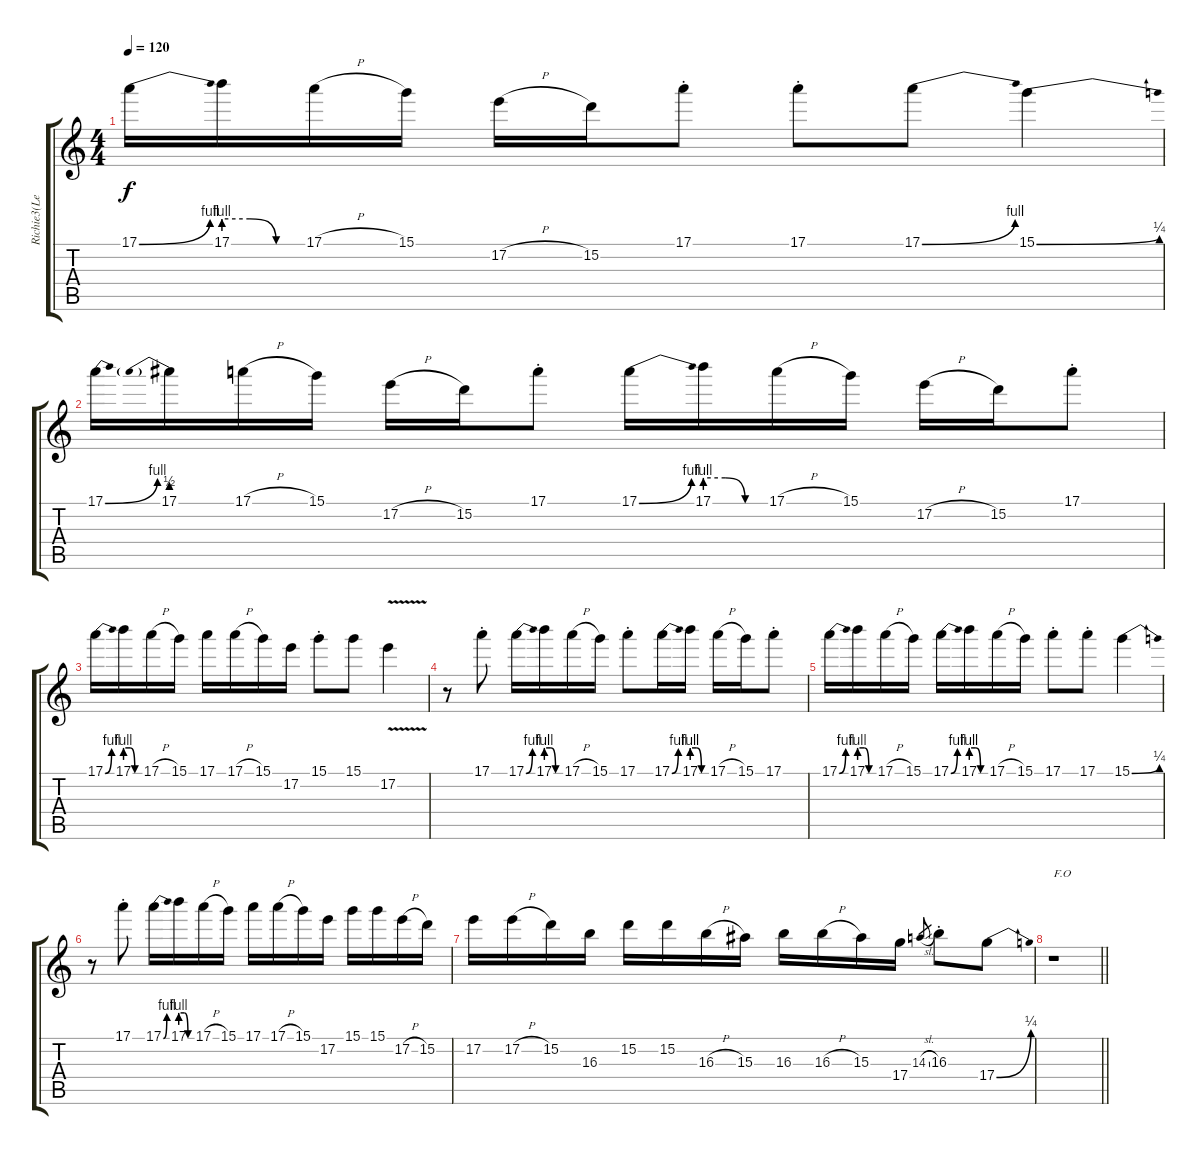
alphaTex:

\track ("Richie3(Lead)" "Richie3(Le") {instrument overdrivenguitar}
\staff {score tabs}
\tuning (E4 B3 G3 D3 A2 E2) {hide}
\ts (4 4)
\tempo 120
\clef g2
\ks c
17.1{be (bend 0 0 60 4)}.16{dy f} 17.1{be (custom 0 4 20 4 40 0 60 0)}.16 17.1{h}.16 15.1.16 17.2{h}.16 15.2.16 17.1{st}.8 17.1{st}.8 17.1{be (bend 0 0 60 4)}.8 15.1{be (bend 0 0 60 1)}.4 |
17.1{be (bend 0 0 60 4)}.16 17.1{be (prebend 0 2 60 2)}.16 17.1{h}.16 15.1.16 17.2{h}.16 15.2.16 17.1{st}.8 17.1{be (bend 0 0 60 4)}.16 17.1{be (custom 0 4 20 4 40 0 60 0)}.16 17.1{h}.16 15.1.16 17.2{h}.16 15.2.16 17.1{st}.8 |
17.1{be (bend 0 0 60 4)}.16 17.1{be (custom 0 4 20 4 40 0 60 0)}.16 17.1{h}.16 15.1.16 17.1.16 17.1{h}.16 15.1.16 17.2.16 15.1{st}.8 15.1.8 17.2{v}.4 |
r.8 17.1{st}.8 17.1{be (bend 0 0 60 4)}.16 17.1{be (custom 0 4 20 4 40 0 60 0)}.16 17.1{h}.16 15.1.16 17.1{st}.8 17.1{be (bend 0 0 60 4)}.16 17.1{be (custom 0 4 20 4 40 0 60 0)}.16 17.1{h}.16 15.1.16 17.1{st}.8 |
17.1{be (bend 0 0 60 4)}.16 17.1{be (custom 0 4 20 4 40 0 60 0)}.16 17.1{h}.16 15.1.16 17.1{be (bend 0 0 60 4)}.16 17.1{be (custom 0 4 20 4 40 0 60 0)}.16 17.1{h}.16 15.1.16 17.1{st}.8 17.1{st}.8 15.1{be (bend 0 0 60 1)}.4 |
r.8 17.1{st}.8 17.1{be (bend 0 0 60 4)}.16 17.1{be (custom 0 4 20 4 40 0 60 0)}.16 17.1{h}.16 15.1.16 17.1.16 17.1{h}.16 15.1.16 17.2.16 15.1.16 15.1.16 17.2{h}.16 15.2.16 |
17.2.16 17.2{h}.16 15.2.16 16.3.16 15.2.16 15.2.16 16.3{h}.16 15.3.16 16.3.16 16.3{h}.16 15.3.16 17.4.16 14.3{sl}.8{gr} 16.3{st}.8 17.4{be (bend 0 0 60 1)}.8 |
\barLineRight lightlight
r.1{txt "F.O"}
